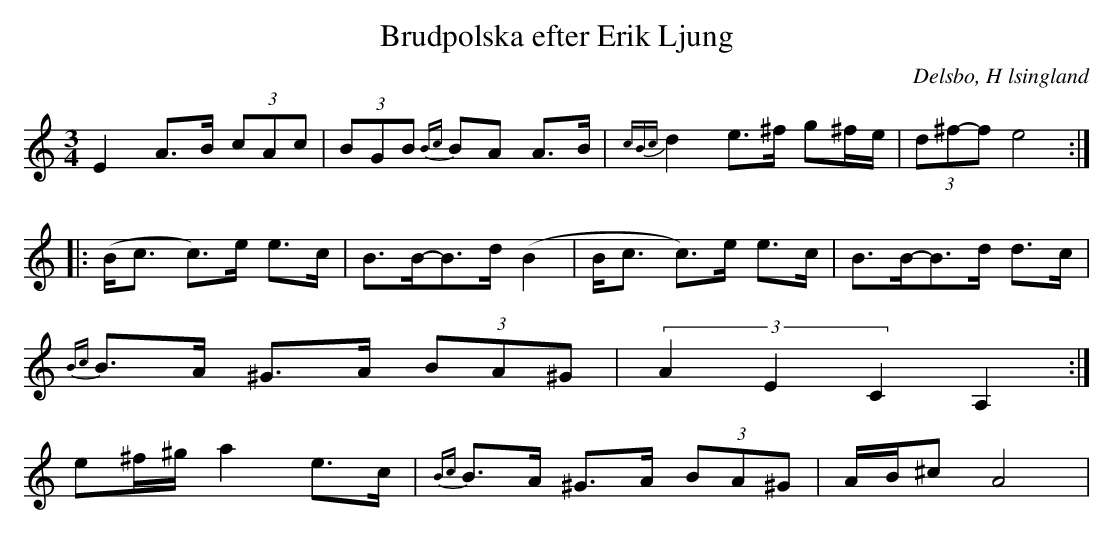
X:1
T: Brudpolska efter Erik Ljung
O: Delsbo, H lsingland
M: 3/4
L: 1/8
K: Am
E2 A>B (3cAc| (3BGB {Bc}BA A>B|{cBc}d2 e>^f g^f/e/|(3d^f-f e4 :|
|:(B<c c)>e e>c|B>B-B>d (B2|B<c c)>e e>c|B>B-B>d d>c|
{Bc}B>A ^G>A (3BA^G|(3A2E2C2 A,2:|
e^f/^g/ a2 e>c|{Bc}B>A ^G>A (3BA^G|A/B/^c A4|
